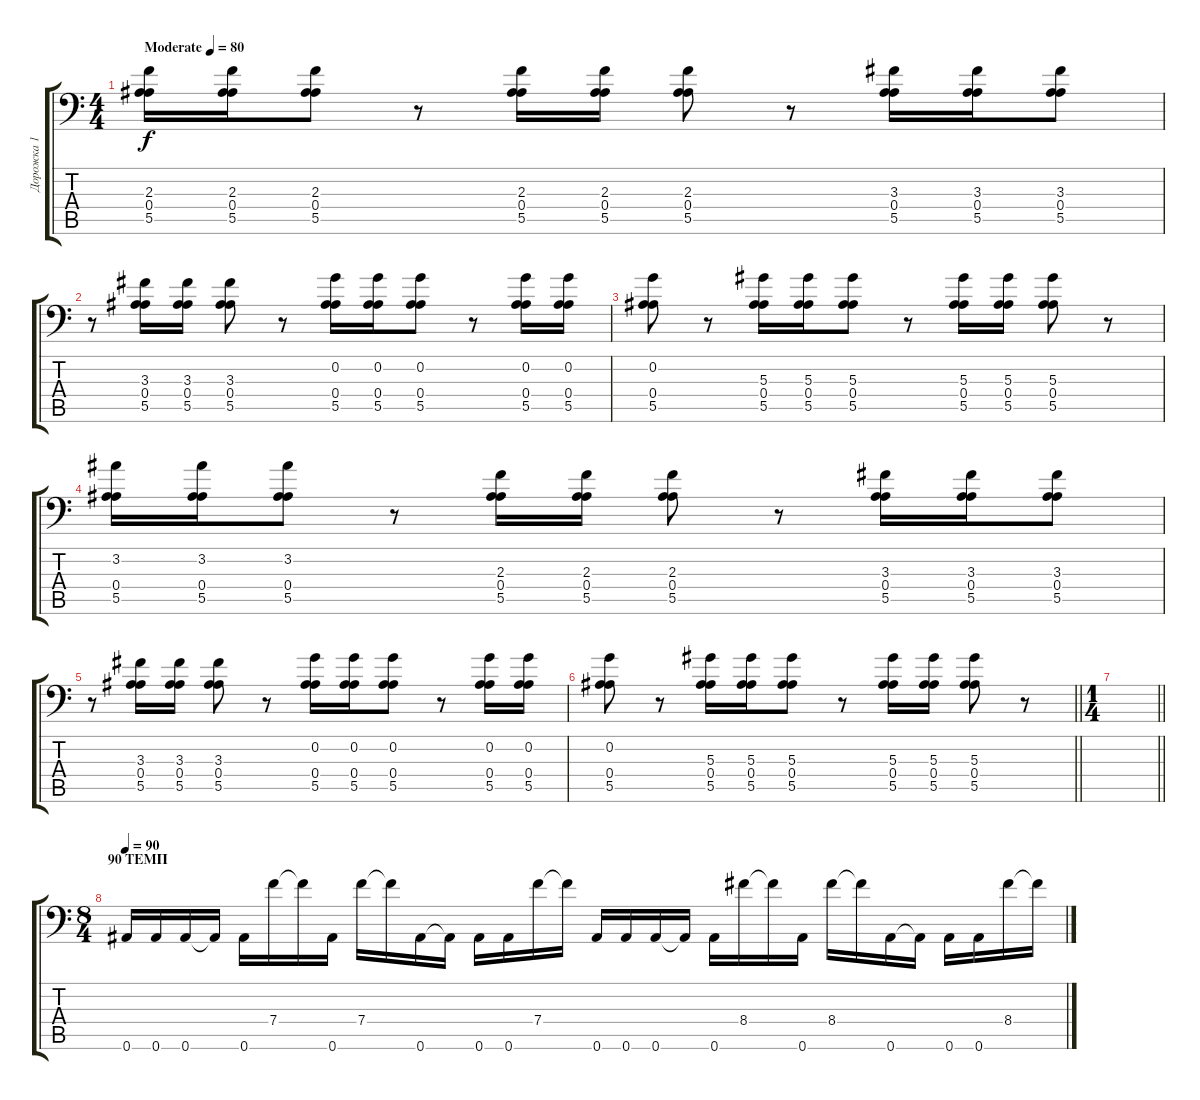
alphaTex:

\track ("Дорожка 1" "Дорожка 1") {instrument distortionguitar}
\staff {score tabs}
\tuning (C4 G3 Eb3 Bb2 F2 Bb1) {hide}
\ts (4 4)
\tempo (80 "Moderate")
\clef f4
\ks c
(2.3 0.4 5.5).16{dy f instrument acousticguitarsteel} (2.3 0.4 5.5).16 (2.3 0.4 5.5).8 r.8 (2.3 0.4 5.5).16 (2.3 0.4 5.5).16 (2.3 0.4 5.5).8 r.8 (3.3 0.4 5.5).16 (3.3 0.4 5.5).16 (3.3 0.4 5.5).8 |
r.8 (3.3 0.4 5.5).16 (3.3 0.4 5.5).16 (3.3 0.4 5.5).8 r.8 (0.2 0.4 5.5).16 (0.2 0.4 5.5).16 (0.2 0.4 5.5).8 r.8 (0.2 0.4 5.5).16 (0.2 0.4 5.5).16 |
(0.2 0.4 5.5).8 r.8 (5.3 0.4 5.5).16 (5.3 0.4 5.5).16 (5.3 0.4 5.5).8 r.8 (5.3 0.4 5.5).16 (5.3 0.4 5.5).16 (5.3 0.4 5.5).8 r.8 |
(3.2 0.4 5.5).16 (3.2 0.4 5.5).16 (3.2 0.4 5.5).8 r.8 (2.3 0.4 5.5).16 (2.3 0.4 5.5).16 (2.3 0.4 5.5).8 r.8 (3.3 0.4 5.5).16 (3.3 0.4 5.5).16 (3.3 0.4 5.5).8 |
r.8 (3.3 0.4 5.5).16 (3.3 0.4 5.5).16 (3.3 0.4 5.5).8 r.8 (0.2 0.4 5.5).16 (0.2 0.4 5.5).16 (0.2 0.4 5.5).8 r.8 (0.2 0.4 5.5).16 (0.2 0.4 5.5).16 |
\barLineRight lightlight
(0.2 0.4 5.5).8 r.8 (5.3 0.4 5.5).16 (5.3 0.4 5.5).16 (5.3 0.4 5.5).8 r.8 (5.3 0.4 5.5).16 (5.3 0.4 5.5).16 (5.3 0.4 5.5).8 r.8 |
\ts (1 4)
\barLineRight lightlight
|
\ts (8 4)
\section ("" "90 ТЕМП")
\tempo 90
0.6.16{instrument distortionguitar} 0.6.16 0.6.16 0.6{t}.16 0.6.16 7.4.16 7.4{t}.16 0.6.16 7.4.16 7.4{t}.16 0.6.16 0.6{t}.16 0.6.16 0.6.16 7.4.16 7.4{t}.16 0.6.16 0.6.16 0.6.16 0.6{t}.16 0.6.16 8.4.16 8.4{t}.16 0.6.16 8.4.16 8.4{t}.16 0.6.16 0.6{t}.16 0.6.16 0.6.16 8.4.16 8.4{t}.16
